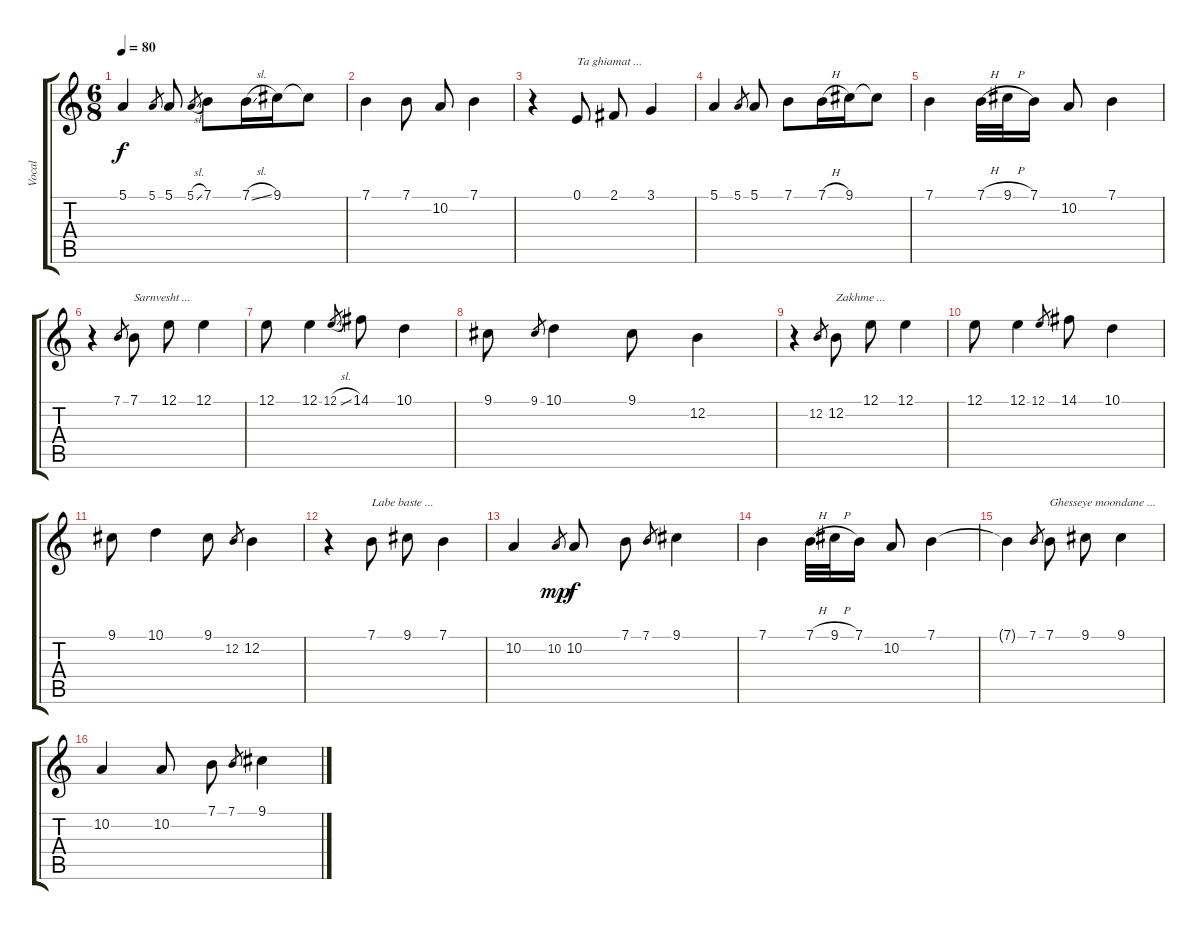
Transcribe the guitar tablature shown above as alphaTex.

\track ("Vocal" "Vocal") {instrument acousticgrandpiano}
\staff {score tabs}
\tuning (E4 B3 G3 D3 A2 E2) {hide}
\ts (6 8)
\tempo 80
\clef g2
\ks c
5.1.4{dy f} 5.1.8{gr} 5.1.8 5.1{sl}.8{gr} 7.1.8 7.1{sl}.16 9.1.16 9.1{t}.8 |
7.1.4 7.1.8 10.2.8 7.1.4 |
r.4 0.1.8{txt "Ta ghiamat ... "} 2.1.8 3.1.4 |
5.1.4 5.1.8{gr} 5.1.8 7.1.8 7.1{h}.16 9.1.16 9.1{t}.8 |
7.1.4 7.1{h}.32 9.1{h}.32 7.1.16 10.2.8 7.1.4 |
r.4 7.1.8{gr} 7.1.8{txt "Sarnvesht ..."} 12.1.8 12.1.4 |
12.1.8 12.1.4 12.1{sl}.8{gr} 14.1.8 10.1.4 |
9.1.8 9.1.8{gr} 10.1.4 9.1.8 12.2.4 |
r.4 12.2.8{gr} 12.2.8{txt "Zakhme ..."} 12.1.8 12.1.4 |
12.1.8 12.1.4 12.1.8{gr} 14.1.8 10.1.4 |
9.1.8 10.1.4 9.1.8 12.2.8{gr} 12.2.4 |
r.4 7.1.8{txt "Labe baste ..."} 9.1.8 7.1.4 |
10.2.4 10.2.8{gr dy mp} 10.2.8{dy f} 7.1.8 7.1.8{gr} 9.1.4 |
7.1.4 7.1{h}.32 9.1{h}.32 7.1.16 10.2.8 7.1.4 |
7.1{t}.4 7.1.8{gr} 7.1.8{txt "Ghesseye moondane ..."} 9.1.8 9.1.4 |
10.2.4 10.2.8 7.1.8 7.1.8{gr} 9.1.4
